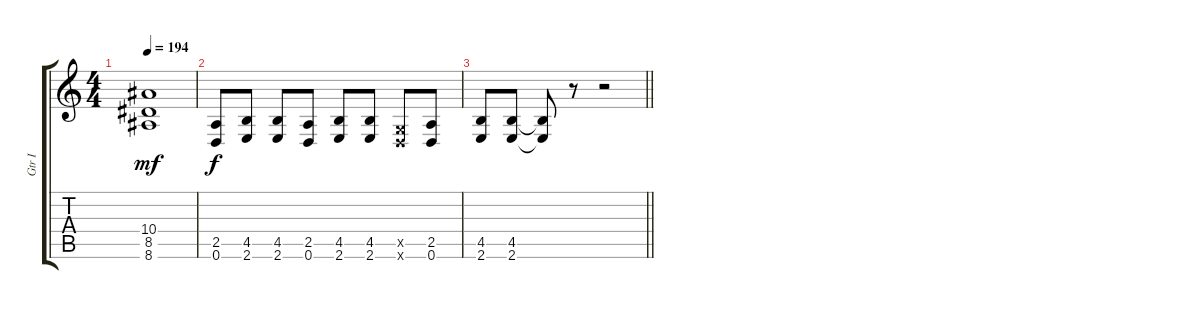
\track ("Gtr I" "Gtr I") {instrument distortionguitar}
\staff {score tabs}
\tuning (D4 A3 F3 C3 G2 D2) {hide}
\ts (4 4)
\tempo 194
\clef g2
\ks c
(10.4 8.5 8.6).1{dy mf} |
(2.5 0.6).8{dy f} (4.5 2.6).8 (4.5 2.6).8 (2.5 0.6).8 (4.5 2.6).8 (4.5 2.6).8 (0.5{x} 0.6{x}).8 (2.5 0.6).8 |
\barLineRight lightlight
(4.5 2.6).8 (4.5 2.6).8 (4.5{t} 2.6{t}).8 r.8 r.2
